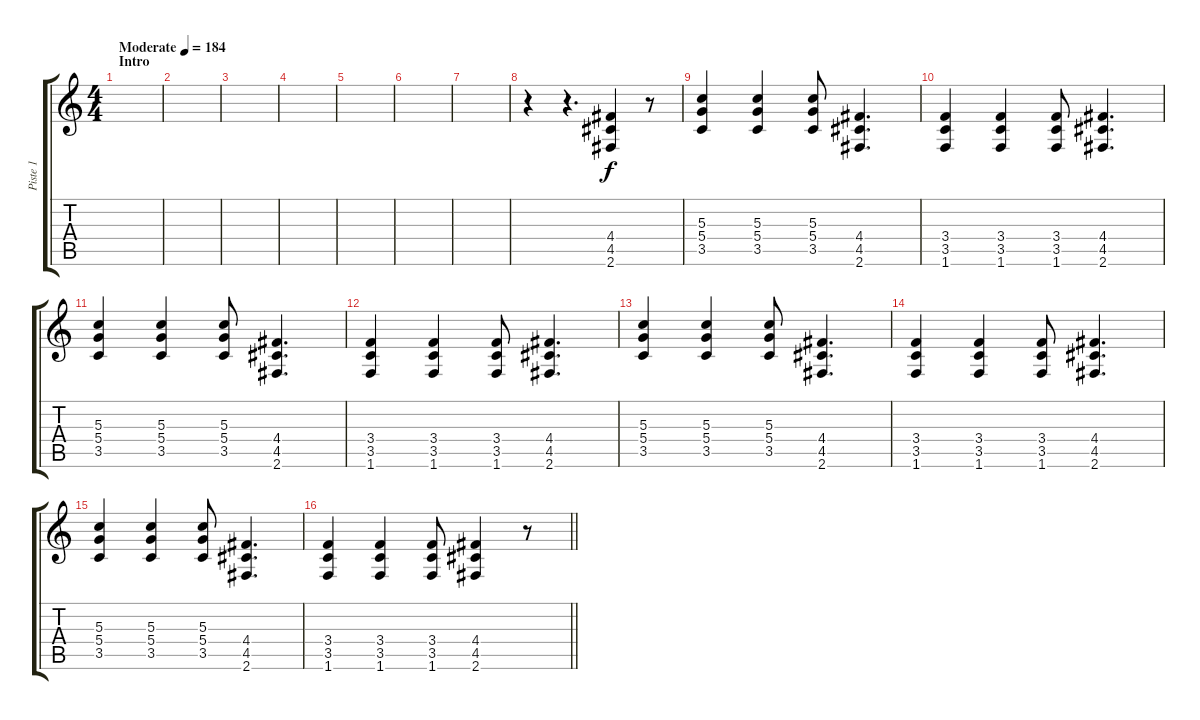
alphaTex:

\track ("Piste 1" "Piste 1") {instrument distortionguitar}
\staff {score tabs}
\tuning (E4 B3 G3 D3 A2 E2) {hide}
\ts (4 4)
\section ("" "Intro")
\tempo (184 "Moderate")
\clef g2
\ks c
|
|
|
|
|
|
|
r.4 r.4{d} (4.4 4.5 2.6).4 r.8 |
(5.3 5.4 3.5).4 (5.3 5.4 3.5).4 (5.3 5.4 3.5).8 (4.4 4.5 2.6).4{d} |
(3.4 3.5 1.6).4 (3.4 3.5 1.6).4 (3.4 3.5 1.6).8 (4.4 4.5 2.6).4{d} |
(5.3 5.4 3.5).4 (5.3 5.4 3.5).4 (5.3 5.4 3.5).8 (4.4 4.5 2.6).4{d} |
(3.4 3.5 1.6).4 (3.4 3.5 1.6).4 (3.4 3.5 1.6).8 (4.4 4.5 2.6).4{d} |
(5.3 5.4 3.5).4 (5.3 5.4 3.5).4 (5.3 5.4 3.5).8 (4.4 4.5 2.6).4{d} |
(3.4 3.5 1.6).4 (3.4 3.5 1.6).4 (3.4 3.5 1.6).8 (4.4 4.5 2.6).4{d} |
(5.3 5.4 3.5).4 (5.3 5.4 3.5).4 (5.3 5.4 3.5).8 (4.4 4.5 2.6).4{d} |
\barLineRight lightlight
(3.4 3.5 1.6).4 (3.4 3.5 1.6).4 (3.4 3.5 1.6).8 (4.4 4.5 2.6).4 r.8
